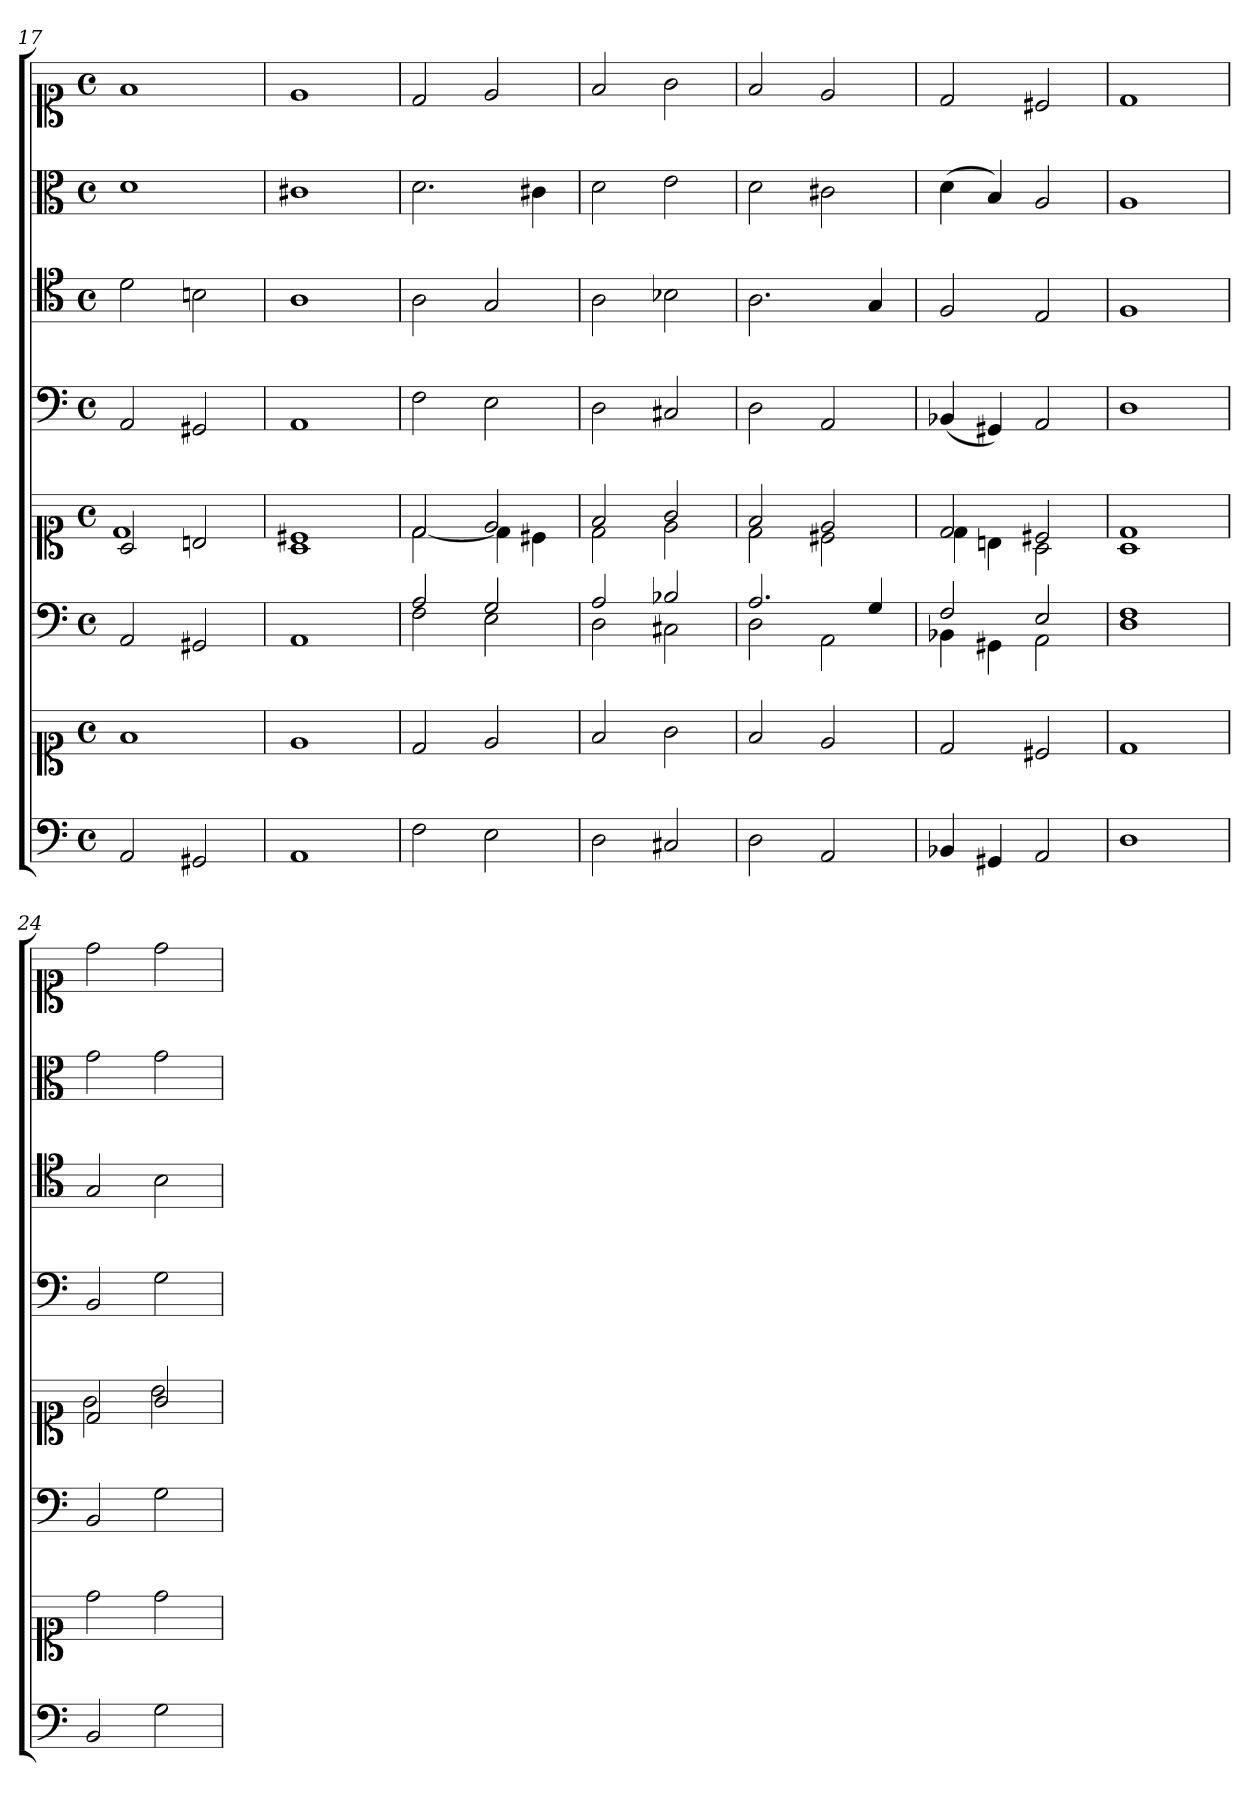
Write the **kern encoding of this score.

**kern	**kern	**kern	**kern	**kern	**kern	**kern	**kern
*part6	*part6	*part5	*part5	*part4	*part3	*part2	*part1
*staff8	*staff7	*staff6	*staff5	*staff4	*staff3	*staff2	*staff1
*clefF4	*clefC1	*clefF4	*clefC1	*clefF4	*clefC4	*clefC3	*clefC1
*k[]	*k[]	*k[]	*k[]	*k[]	*k[]	*k[]	*k[]
*M4/4	*M4/4	*M4/4	*M4/4	*M4/4	*M4/4	*M4/4	*M4/4
*met(c)	*met(c)	*met(c)	*met(c)	*met(c)	*met(c)	*met(c)	*met(c)
=17	=17	=17	=17	=17	=17	=17	=17
*	*	*	*^	*	*	*	*
2AA	1f	2AA	2A	1d	2AA	2d	1d	1f
2GG#X	.	2GG#X	2Bn	.	2GG#X	2Bn	.	.
=18	=18	=18	=18	=18	=18	=18	=18	=18
1AA	1e	1AA	1A	1c#X	1AA	1A	1c#X	1e
=19	=19	=19	=19	=19	=19	=19	=19	=19
*	*	*^	*	*	*	*	*	*
2F	2d	2A	2F	2d	[2d	2F	2A	2.d	2d
2E	2e	2G	2E	2e	4d]	2E	2G	.	2e
.	.	.	.	.	4c#X	.	.	4c#X	.
=20	=20	=20	=20	=20	=20	=20	=20	=20	=20
2D	2f	2A	2D	2f	2d	2D	2A	2d	2f
2C#X	2g	2B-X	2C#X	2g	2e	2C#X	2B-X	2e	2g
=21	=21	=21	=21	=21	=21	=21	=21	=21	=21
2D	2f	2.A	2D	2f	2d	2D	2.A	2d	2f
2AA	2e	.	2AA	2e	2c#X	2AA	.	2c#X	2e
.	.	4G	.	.	.	.	4G	.	.
=22	=22	=22	=22	=22	=22	=22	=22	=22	=22
4BB-X	2d	2F	4BB-X	2d	4d	(4BB-X	2F	(4d	2d
4GG#X	.	.	4GG#X	.	4Bn	4GG#X)	.	4B)	.
2AA	2c#X	2E	2AA	2c#X	2A	2AA	2E	2A	2c#X
=23	=23	=23	=23	=23	=23	=23	=23	=23	=23
1D	1d	1F	1D	1d	1A	1D	1F	1A	1d
*	*	*v	*v	*	*	*	*	*	*
=24	=24	=24	=24	=24	=24	=24	=24	=24
2BB	2dd	2BB	2d	2g	2BB	2G	2g	2dd
2G	2dd	2G	2g	2b	2G	2B	2g	2dd
*	*	*	*v	*v	*	*	*	*
=	=	=	=	=	=	=	=
*-	*-	*-	*-	*-	*-	*-	*-
